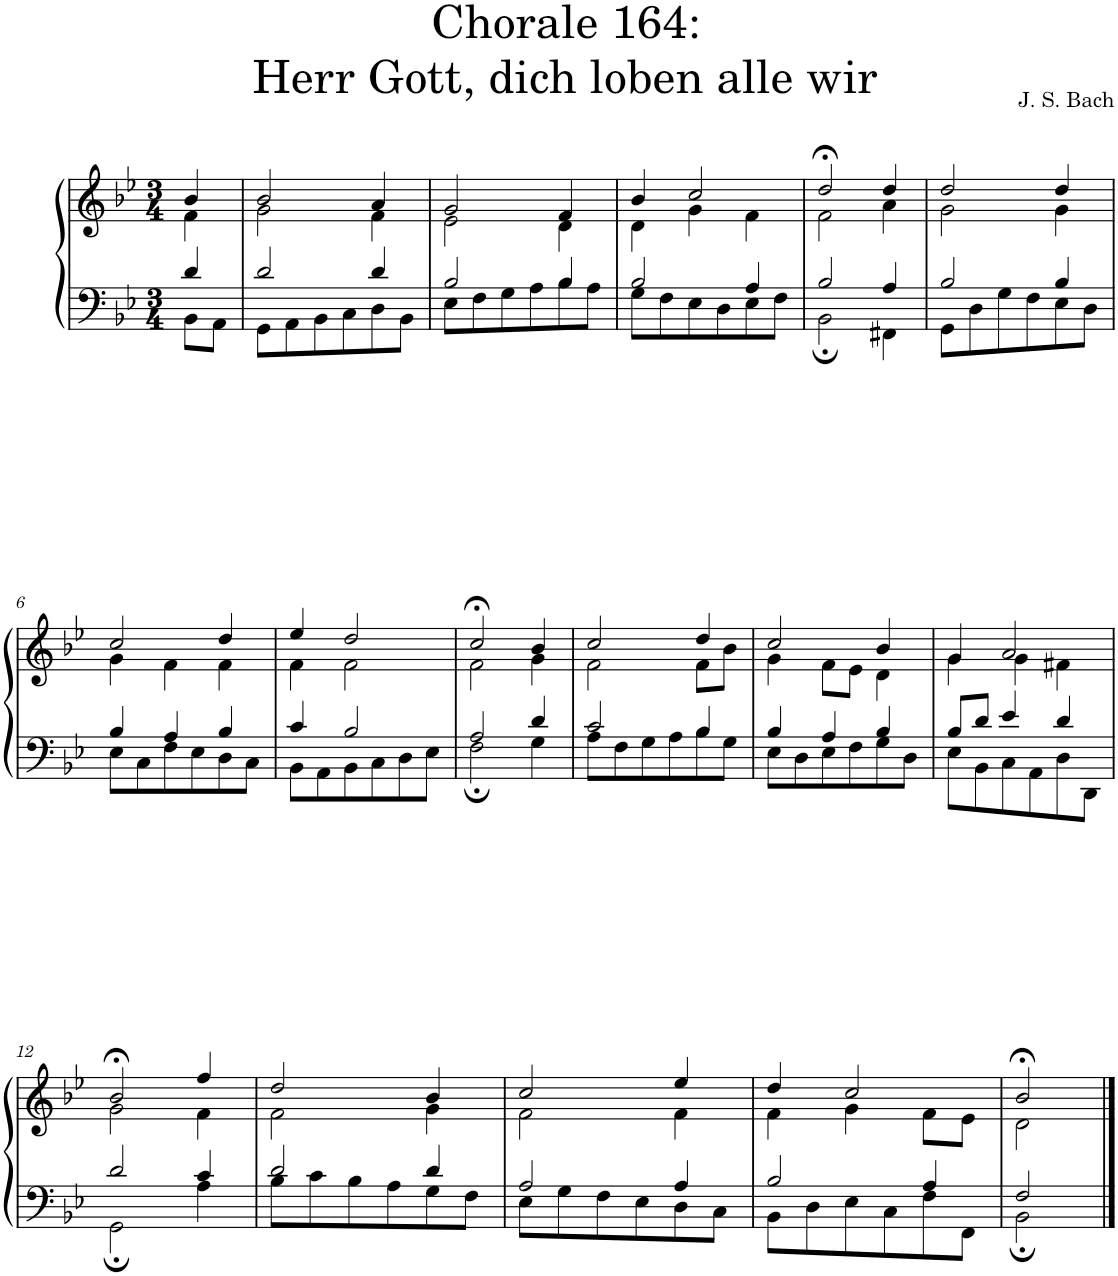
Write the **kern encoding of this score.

**kern	**kern
*part1	*part1
*staff2	*staff1
*I"S,A	*
*clefF4	*clefG2
*k[b-e-]	*k[b-e-]
*M3/4	*M3/4
=	=
*^	*^
4d/	8BB-\L	4b-/	4f\
.	8AA\J	.	.
=1	=1	=1	=1
2d/	8GG\L	2b-/	2g\
.	8AA\	.	.
.	8BB-\	.	.
.	8C\	.	.
4d/	8D\	4a/	4f\
.	8BB-\J	.	.
=2	=2	=2	=2
2B-/	8E-\L	2g/	2e-\
.	8F\	.	.
.	8G\	.	.
.	8A\	.	.
4B-/	8B-\	4f/	4d\
.	8A\J	.	.
=3	=3	=3	=3
2B-/	8G\L	4b-/	4d\
.	8F\	.	.
.	8E-\	2cc/	4g\
.	8D\	.	.
4A/	8E-\	.	4f\
.	8F\J	.	.
=4	=4	=4	=4
2B-/	2BB-;\	2dd;</	2f\
4A/	4FF#X\	4dd/	4a\
=5	=5	=5	=5
2B-/	8GG\L	2dd/	2g\
.	8D\	.	.
.	8G\	.	.
.	8F\	.	.
4B-/	8E-\	4dd/	4g\
.	8D\J	.	.
!!LO:LB:g=z	!!
=6	=6	=6	=6
4B-/	8E-\L	2cc/	4g\
.	8C\	.	.
4A/	8F\	.	4f\
.	8E-\	.	.
4B-/	8D\	4dd/	4f\
.	8C\J	.	.
=7	=7	=7	=7
4c/	8BB-\L	4ee-/	4f\
.	8AA\	.	.
2B-/	8BB-\	2dd/	2f\
.	8C\	.	.
.	8D\	.	.
.	8E-\J	.	.
=8	=8	=8	=8
2A/	2F;\	2cc;</	2f\
4d/	4G\	4b-/	4g\
=9	=9	=9	=9
2c/	8A\L	2cc/	2f\
.	8F\	.	.
.	8G\	.	.
.	8A\	.	.
4B-/	8B-\	4dd/	8f\L
.	8G\J	.	8b-\J
=10	=10	=10	=10
4B-/	8E-\L	2cc/	4g\
.	8D\	.	.
4A/	8E-\	.	8f\L
.	8F\	.	8e-\J
4B-/	8G\	4b-/	4d\
.	8D\J	.	.
=11	=11	=11	=11
8B-/L	8E-\L	4g/	4g\
8d/J	8BB-\	.	.
4e-/	8C\	2a/	4g\
.	8AA\	.	.
4d/	8D\	.	4f#X\
.	8DD\J	.	.
!!LO:LB:g=z	!!
=12	=12	=12	=12
2d/	2GG;\	2b-;</	2g\
4c/	4A\	4ff/	4f\
=13	=13	=13	=13
2d/	8B-\L	2dd/	2f\
.	8c\	.	.
.	8B-\	.	.
.	8A\	.	.
4d/	8G\	4b-/	4g\
.	8F\J	.	.
=14	=14	=14	=14
2A/	8E-\L	2cc/	2f\
.	8G\	.	.
.	8F\	.	.
.	8E-\	.	.
4A/	8D\	4ee-/	4f\
.	8C\J	.	.
=15	=15	=15	=15
2B-/	8BB-\L	4dd/	4f\
.	8D\	.	.
.	8E-\	2cc/	4g\
.	8C\	.	.
4A/	8F\	.	8f\L
.	8FF\J	.	8e-\J
=16	=16	=16	=16
2F/	2BB-;\	2b-;</	2d\
*v	*v	*	*
*	*v	*v
==	==
*-	*-
